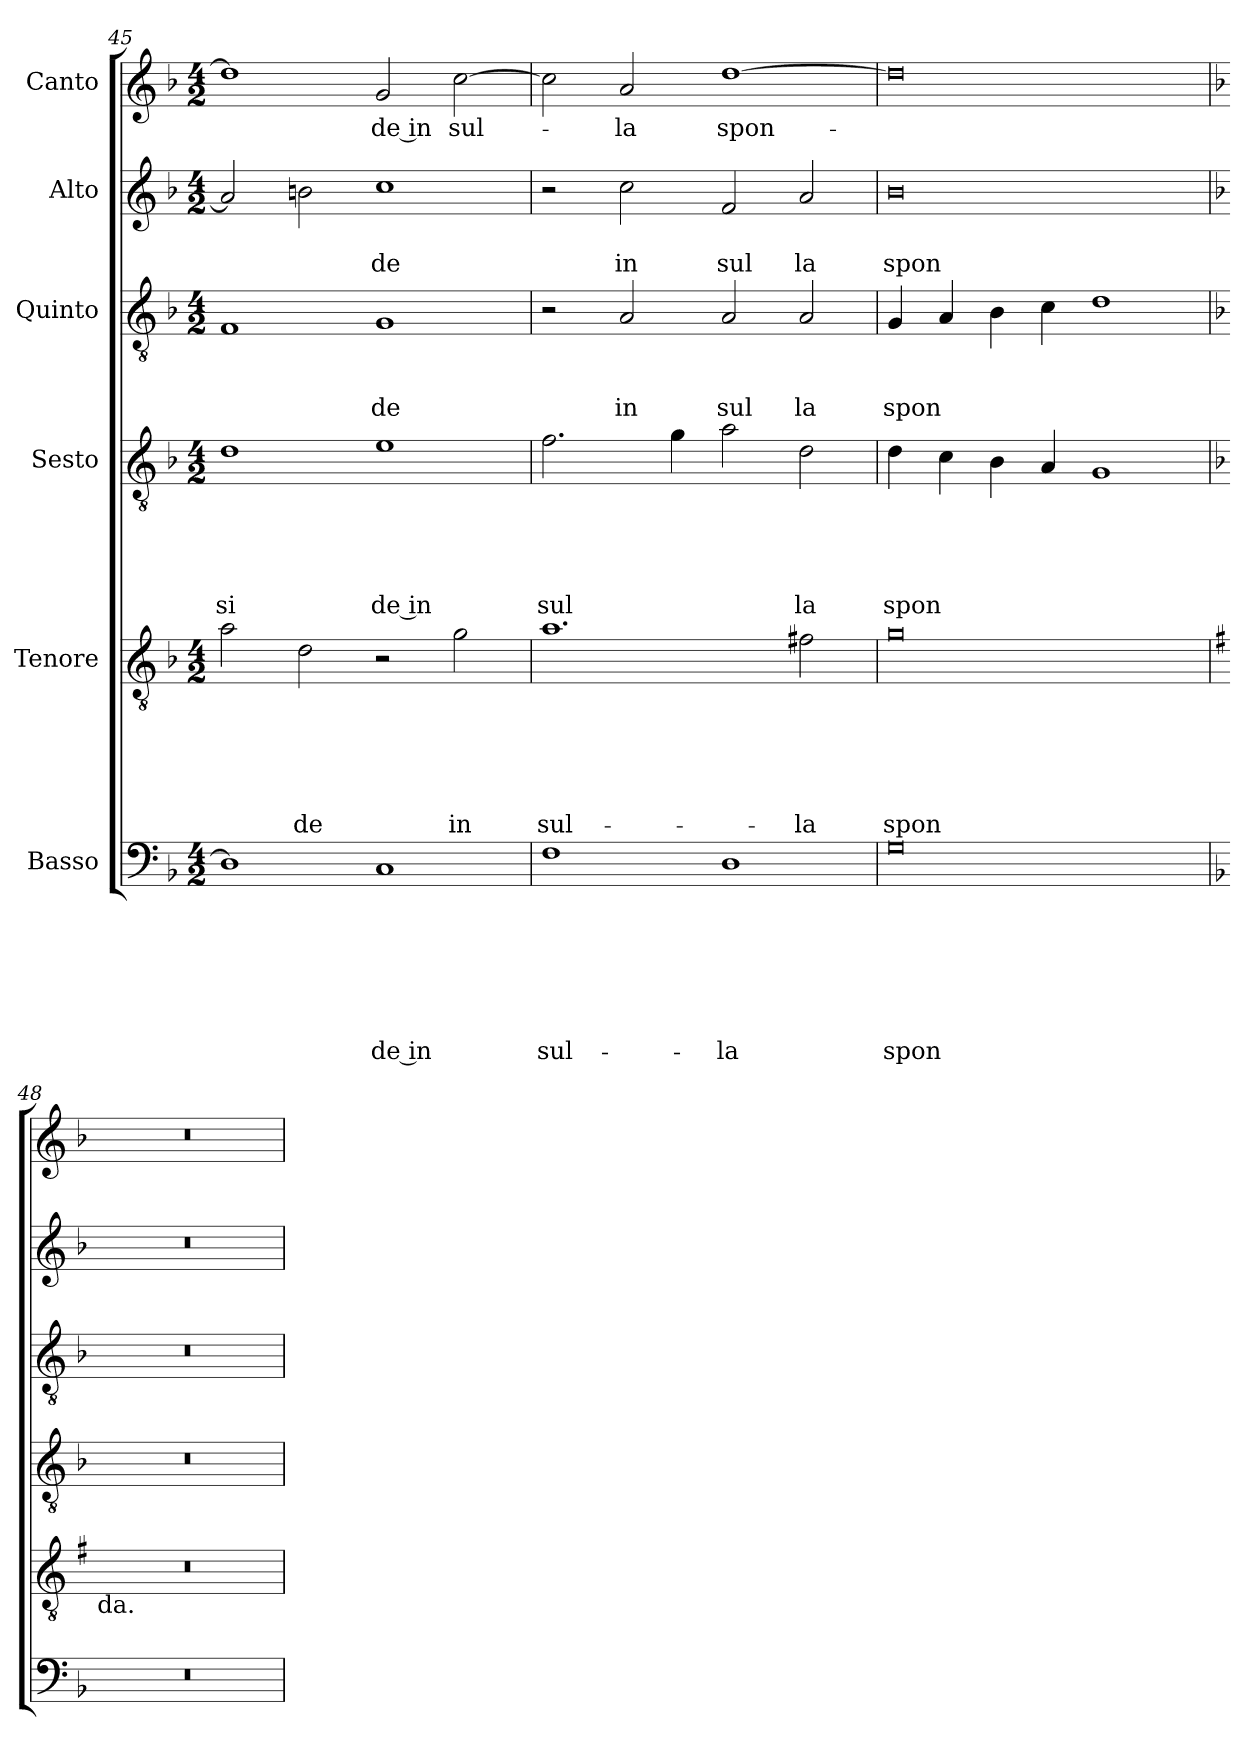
**kern	**text	**text	**text	**text	**text	**text	**text	**kern	**text	**text	**text	**text	**text	**text	**kern	**text	**text	**text	**text	**text	**kern	**text	**text	**text	**kern	**text	**text	**kern	**text
*part6	*part6	*part6	*part6	*part6	*part6	*part6	*part6	*part5	*part5	*part5	*part5	*part5	*part5	*part5	*part4	*part4	*part4	*part4	*part4	*part4	*part3	*part3	*part3	*part3	*part2	*part2	*part2	*part1	*part1
*staff6	*staff6	*staff6	*staff6	*staff6	*staff6	*staff6	*staff6	*staff5	*staff5	*staff5	*staff5	*staff5	*staff5	*staff5	*staff4	*staff4	*staff4	*staff4	*staff4	*staff4	*staff3	*staff3	*staff3	*staff3	*staff2	*staff2	*staff2	*staff1	*staff1
*I"Basso	*	*	*	*	*	*	*	*I"Tenore	*	*	*	*	*	*	*I"Sesto	*	*	*	*	*	*I"Quinto	*	*	*	*I"Alto	*	*	*I"Canto	*
*clefF4	*	*	*	*	*	*	*	*clefGv2	*	*	*	*	*	*	*clefGv2	*	*	*	*	*	*clefGv2	*	*	*	*clefG2	*	*	*clefG2	*
*ITrd-3c-5	*	*	*	*	*	*	*	*ITrd-3c-5	*	*	*	*	*	*	*	*	*	*	*	*	*ITrd-3c-5	*	*	*	*ITrd-3c-5	*	*	*ITrd-3c-5	*
*k[b-e-]	*	*	*	*	*	*	*	*k[b-e-]	*	*	*	*	*	*	*k[b-]	*	*	*	*	*	*k[b-e-]	*	*	*	*k[b-e-]	*	*	*k[b-e-]	*
*B-:	*	*	*	*	*	*	*	*B-:	*	*	*	*	*	*	*F:	*	*	*	*	*	*B-:	*	*	*	*B-:	*	*	*B-:	*
*M4/2	*	*	*	*	*	*	*	*M4/2	*	*	*	*	*	*	*M4/2	*	*	*	*	*	*M4/2	*	*	*	*M4/2	*	*	*M4/2	*
=45	=45	=45	=45	=45	=45	=45	=45	=45	=45	=45	=45	=45	=45	=45	=45	=45	=45	=45	=45	=45	=45	=45	=45	=45	=45	=45	=45	=45	=45
!	!	!	!	!	!	!	!	!	!	!	!	!	!	!	!	!	!	!	!	!LO:LY:b	!	!	!	!	!	!	!	!	!
1G]	.	.	.	.	.	.	.	2dd\	.	.	.	.	.	.	1d	.	.	.	.	si	1B-	.	.	.	2dd/]	.	.	1gg]	.
!	!	!	!	!	!	!	!	!	!	!	!	!	!	!LO:LY:b	!	!	!	!	!	!	!	!	!	!	!	!	!	!	!
.	.	.	.	.	.	.	.	2g\	.	.	.	.	.	-de	.	.	.	.	.	.	.	.	.	.	2een\	.	.	.	.
!	!	!	!	!	!	!	!LO:LY:b:rj	!	!	!	!	!	!	!	!	!	!	!	!	!LO:LY:b:rj	!	!	!	!LO:LY:b	!	!	!LO:LY:b	!	!LO:LY:b:rj
1F	.	.	.	.	.	.	-de in	2r	.	.	.	.	.	.	1e	.	.	.	.	de in	1c	.	.	de	1ff	.	de	2cc/	-de in
!	!	!	!	!	!	!	!	!	!	!	!	!	!	!LO:LY:b	!	!	!	!	!	!	!	!	!	!	!	!	!	!	!LO:LY:b
.	.	.	.	.	.	.	.	2cc\	.	.	.	.	.	in	.	.	.	.	.	.	.	.	.	.	.	.	.	[>2ff\	sul-
=46	=46	=46	=46	=46	=46	=46	=46	=46	=46	=46	=46	=46	=46	=46	=46	=46	=46	=46	=46	=46	=46	=46	=46	=46	=46	=46	=46	=46	=46
!	!	!	!	!	!	!	!LO:LY:b	!	!	!	!	!	!	!LO:LY:b	!	!	!	!	!	!LO:LY:b	!	!	!	!	!	!	!	!	!
1B-	.	.	.	.	.	.	sul-	1.dd	.	.	.	.	.	sul-	2.f\	.	.	.	.	sul	2r	.	.	.	2r	.	.	2ff\]	.
!	!	!	!	!	!	!	!	!	!	!	!	!	!	!	!	!	!	!	!	!	!	!	!	!LO:LY:b	!	!	!LO:LY:b	!	!LO:LY:b
.	.	.	.	.	.	.	.	.	.	.	.	.	.	.	.	.	.	.	.	.	2d/	.	.	in	2ff\	.	in	2dd/	-la
.	.	.	.	.	.	.	.	.	.	.	.	.	.	.	4g\	.	.	.	.	.	.	.	.	.	.	.	.	.	.
!	!	!	!	!	!	!	!LO:LY:b	!	!	!	!	!	!	!	!	!	!	!	!	!	!	!	!	!LO:LY:b	!	!	!LO:LY:b	!	!LO:LY:b
1G	.	.	.	.	.	.	-la	.	.	.	.	.	.	.	2a\	.	.	.	.	.	2d/	.	.	sul	2b-/	.	sul	[>1gg	spon-
!	!	!	!	!	!	!	!	!	!	!	!	!	!	!LO:LY:b	!	!	!	!	!	!LO:LY:b	!	!	!	!LO:LY:b	!	!	!LO:LY:b	!	!
.	.	.	.	.	.	.	.	2bn\	.	.	.	.	.	-la	2d\	.	.	.	.	la	2d/	.	.	la	2dd/	.	la	.	.
=47	=47	=47	=47	=47	=47	=47	=47	=47	=47	=47	=47	=47	=47	=47	=47	=47	=47	=47	=47	=47	=47	=47	=47	=47	=47	=47	=47	=47	=47
!	!	!	!	!	!	!	!LO:LY:b	!	!	!	!	!	!	!LO:LY:b	!	!	!	!	!	!LO:LY:b	!	!	!	!LO:LY:b	!	!	!LO:LY:b	!	!
0c	.	.	.	.	.	.	spon-	0cc	.	.	.	.	.	spon-	4d\	.	.	.	.	spon	4c/	.	.	spon	0ee-	.	spon	0gg]	.
.	.	.	.	.	.	.	.	.	.	.	.	.	.	.	4c\	.	.	.	.	.	4d/	.	.	.	.	.	.	.	.
.	.	.	.	.	.	.	.	.	.	.	.	.	.	.	4B-\	.	.	.	.	.	4e-\	.	.	.	.	.	.	.	.
.	.	.	.	.	.	.	.	.	.	.	.	.	.	.	4A/	.	.	.	.	.	4f\	.	.	.	.	.	.	.	.
.	.	.	.	.	.	.	.	.	.	.	.	.	.	.	1G	.	.	.	.	.	1g	.	.	.	.	.	.	.	.
=48	=48	=48	=48	=48	=48	=48	=48	=48	=48	=48	=48	=48	=48	=48	=48	=48	=48	=48	=48	=48	=48	=48	=48	=48	=48	=48	=48	=48	=48
*	*	*	*	*	*	*	*	*k[]	*	*	*	*	*	*	*	*	*	*	*	*	*	*	*	*	*	*	*	*	*
*	*	*	*	*	*	*	*	*C:	*	*	*	*	*	*	*	*	*	*	*	*	*	*	*	*	*	*	*	*	*
!	!	!	!	!	!	!	!	!LO:TX:b:t=da.	!	!	!	!	!	!	!	!	!	!	!	!	!	!	!	!	!	!	!	!	!
0r	.	.	.	.	.	.	.	0r	.	.	.	.	.	.	0r	.	.	.	.	.	0r	.	.	.	0r	.	.	0r	.
=	=	=	=	=	=	=	=	=	=	=	=	=	=	=	=	=	=	=	=	=	=	=	=	=	=	=	=	=	=
*-	*-	*-	*-	*-	*-	*-	*-	*-	*-	*-	*-	*-	*-	*-	*-	*-	*-	*-	*-	*-	*-	*-	*-	*-	*-	*-	*-	*-	*-
